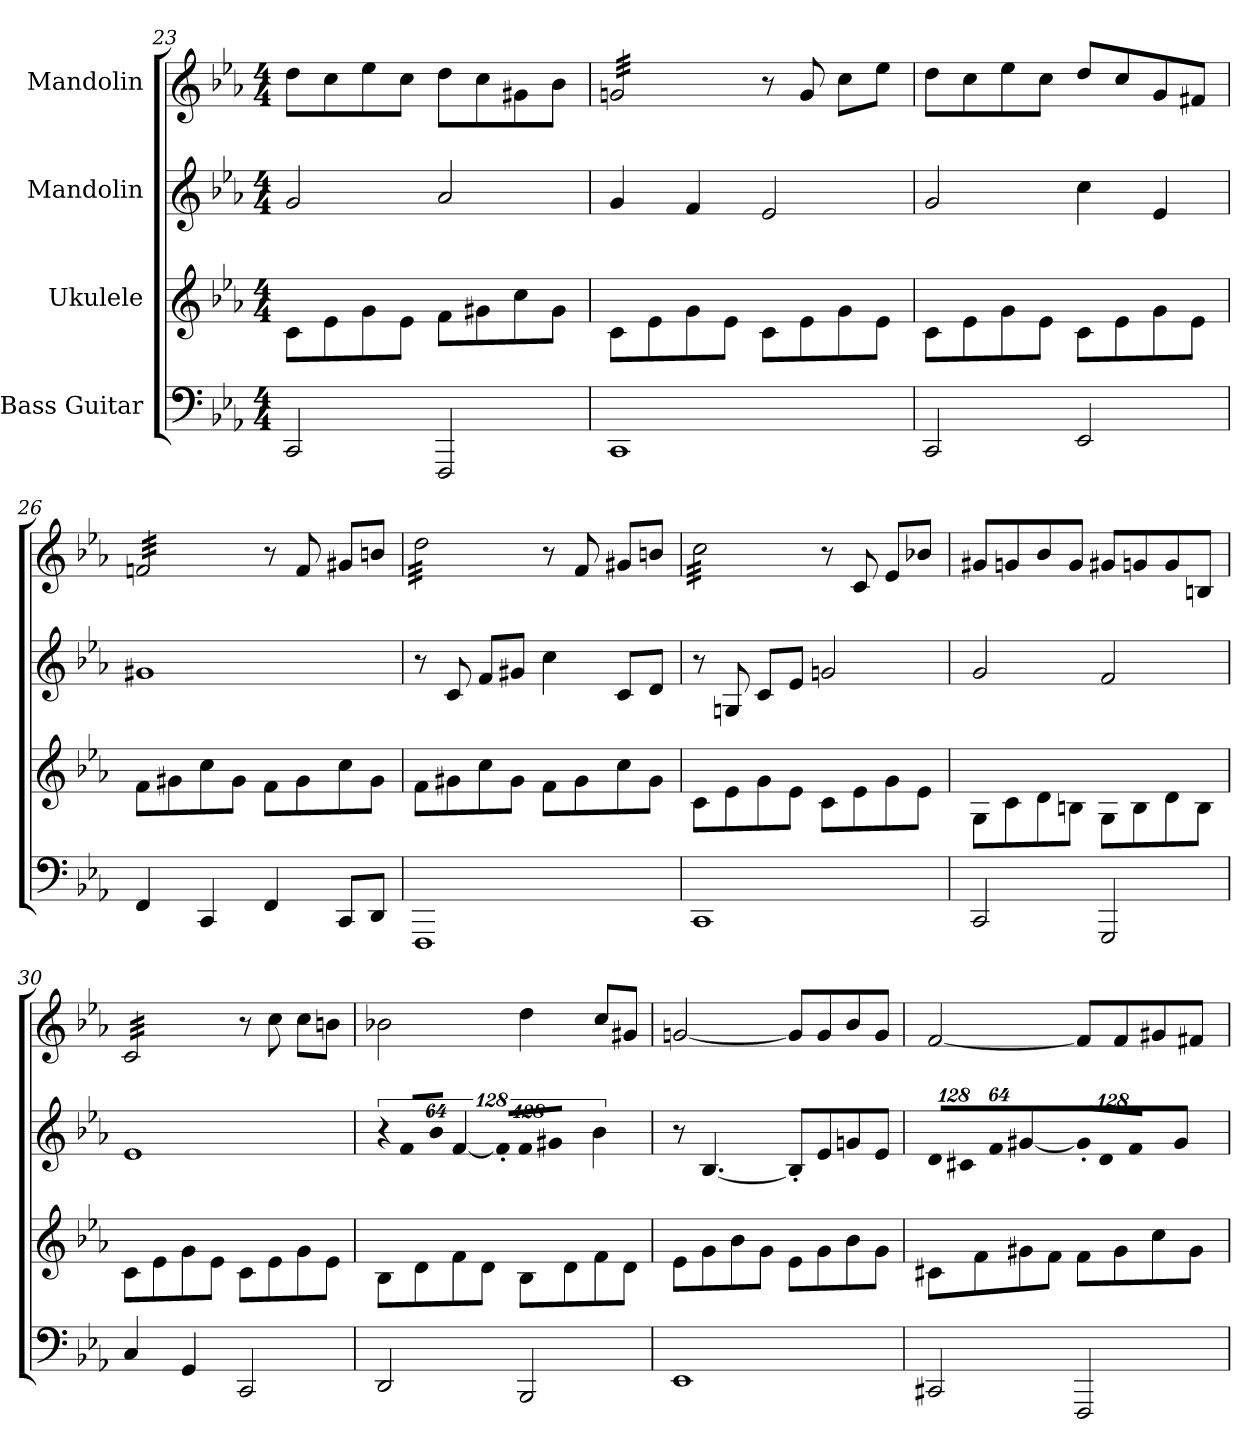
**kern	**kern	**kern	**kern
*part4	*part3	*part2	*part1
*staff4	*staff3	*staff2	*staff1
*I"Bass Guitar	*I"Ukulele	*I"Mandolin	*I"Mandolin
*	*	*clefG2	*clefG2
*k[b-e-a-]	*k[b-e-a-]	*k[b-e-a-]	*k[b-e-a-]
*c:	*c:	*c:	*c:
*M4/4	*M4/4	*M4/4	*M4/4
=23	=23	=23	=23
2CCi/	8cj\L	2gZ/	8ddV\L
.	8e-j\	.	8ccV\
.	8gj\	.	8ee-V\
.	8e-j\J	.	8ccV\J
2FFFi/	8fj\L	2a-Z/	8ddV\L
.	8g#j\	.	8ccV\
.	8ccj\	.	8g#XV\
.	8g#j\J	.	8b-V\J
!!LO:PB:g=z
=24	=24	=24	=24
*	*	*^	*
*	*	*	*	*tremolo
1CCi	8cj\L	4gZ/	1ryy	32gnV/LLL
.	.	.	.	32gnV/
.	.	.	.	32gnV/
.	.	.	.	32gnV/
.	8e-j\	.	.	32gnV/
.	.	.	.	32gnV/
.	.	.	.	32gnV/
.	.	.	.	32gnV/
.	8gj\	4fZ/	.	32gnV/
.	.	.	.	32gnV/
.	.	.	.	32gnV/
.	.	.	.	32gnV/
.	8e-j\J	.	.	32gnV/
.	.	.	.	32gnV/
.	.	.	.	32gnV/
.	.	.	.	32gnV/JJJ
*	*	*	*	*Xtremolo
.	8cj\L	2e-Z/	.	8r
.	8e-j\	.	.	8gV/
.	8gj\	.	.	8ccV\L
.	8e-j\J	.	.	8ee-V\J
*	*	*v	*v	*
=25	=25	=25	=25
2CCi/	8cj\L	2gZ/	8ddV\L
.	8e-j\	.	8ccV\
.	8gj\	.	8ee-V\
.	8e-j\J	.	8ccV\J
2EE-i/	8cj\L	4ccZ\	8ddV/L
.	8e-j\	.	8ccV/
.	8gj\	4e-Z/	8gV/
.	8e-j\J	.	8f#XV/J
=26	=26	=26	=26
*	*	*	*tremolo
4FFi/	8fj\L	1g#XZ	32fnV/LLL
.	.	.	32fnV/
.	.	.	32fnV/
.	.	.	32fnV/
.	8g#j\	.	32fnV/
.	.	.	32fnV/
.	.	.	32fnV/
.	.	.	32fnV/
4CCi/	8ccj\	.	32fnV/
.	.	.	32fnV/
.	.	.	32fnV/
.	.	.	32fnV/
.	8g#j\J	.	32fnV/
.	.	.	32fnV/
.	.	.	32fnV/
.	.	.	32fnV/JJJ
*	*	*	*Xtremolo
4FFi/	8fj\L	.	8r
.	8g#j\	.	8fV/
8CCi/L	8ccj\	.	8g#XV/L
8DDi/J	8g#j\J	.	8bnV/J
!!LO:LB:g=z
=27	=27	=27	=27
*	*	*	*tremolo
1FFFi	8fj\L	8r	32ddV\LLL
.	.	.	32ddV\
.	.	.	32ddV\
.	.	.	32ddV\
.	8g#j\	8cZ/	32ddV\
.	.	.	32ddV\
.	.	.	32ddV\
.	.	.	32ddV\
.	8ccj\	8fZ/L	32ddV\
.	.	.	32ddV\
.	.	.	32ddV\
.	.	.	32ddV\
.	8g#j\J	8g#XZ/J	32ddV\
.	.	.	32ddV\
.	.	.	32ddV\
.	.	.	32ddV\JJJ
*	*	*	*Xtremolo
.	8fj\L	4ccZ\	8r
.	8g#j\	.	8fV/
.	8ccj\	8cZ/L	8g#XV/L
.	8g#j\J	8dZ/J	8bnV/J
=28	=28	=28	=28
*	*	*	*tremolo
1CCi	8cj\L	8r	32ccV\LLL
.	.	.	32ccV\
.	.	.	32ccV\
.	.	.	32ccV\
.	8e-j\	8GnZ/	32ccV\
.	.	.	32ccV\
.	.	.	32ccV\
.	.	.	32ccV\
.	8gj\	8cZ/L	32ccV\
.	.	.	32ccV\
.	.	.	32ccV\
.	.	.	32ccV\
.	8e-j\J	8e-Z/J	32ccV\
.	.	.	32ccV\
.	.	.	32ccV\
.	.	.	32ccV\JJJ
*	*	*	*Xtremolo
.	8cj\L	2gnZ/	8r
.	8e-j\	.	8cV/
.	8gj\	.	8e-V/L
.	8e-j\J	.	8b-XV/J
=29	=29	=29	=29
2CCi/	8Gj\L	2gZ/	8g#XV/L
.	8cj\	.	8gnV/
.	8dj\	.	8b-V/
.	8Bj\J	.	8gV/J
2GGGi/	8Gj\L	2fZ/	8g#XV/L
.	8Bj\	.	8gnV/
.	8dj\	.	8gV/
.	8Bj\J	.	8BnV/J
!!LO:LB:g=z
=30	=30	=30	=30
*	*	*	*tremolo
4Ci/	8cj\L	1e-Z	32cV/LLL
.	.	.	32cV/
.	.	.	32cV/
.	.	.	32cV/
.	8e-j\	.	32cV/
.	.	.	32cV/
.	.	.	32cV/
.	.	.	32cV/
4GGi/	8gj\	.	32cV/
.	.	.	32cV/
.	.	.	32cV/
.	.	.	32cV/
.	8e-j\J	.	32cV/
.	.	.	32cV/
.	.	.	32cV/
.	.	.	32cV/JJJ
*	*	*	*Xtremolo
2CCi/	8cj\L	.	8r
.	8e-j\	.	8ccV\
.	8gj\	.	8ccV\L
.	8e-j\J	.	8bnV\J
=31	=31	=31	=31
!	!	!LO:N:vis=8	!
2DDi/	8B-j\L	1024%85r	2b-XV\
!	!	!LO:N:vis=8	!
.	.	1024%85fZ/L	.
.	8dj\	.	.
!	!	!LO:N:vis=8	!
.	.	512%43b-Z/J	.
.	8fj\	[4fZ/	.
.	8dj\J	.	.
*	*	*Xbrackettup	*
!	!	!LO:N:vis=8	!
2BBB-i/	8B-j\L	1024%85f'Z/L]	4ddV\
!	!	!LO:N:vis=8	!
.	.	1024%85fZ/	.
.	8dj\	.	.
!	!	!LO:N:vis=8	!
.	.	512%43g#XZ/J	.
.	8fj\	4b-Z\	8ccV/L
.	8dj\J	.	8g#XV/J
=32	=32	=32	=32
1EE-i	8e-j\L	8r	[2gnV/
.	8gj\	[4.B-Z/	.
.	8b-j\	.	.
.	8gj\J	.	.
.	8e-j\L	8B-'Z/L]	8gV/L]
.	8gj\	8e-Z/	8gV/
.	8b-j\	8gnZ/	8b-V/
.	8gj\J	8e-Z/J	8gV/J
!!LO:PB:g=z
=33	=33	=33	=33
!	!	!LO:N:vis=8	!
2CC#i/	8c#j\L	1024%85dZ/L	[2fV/
!	!	!LO:N:vis=8	!
.	.	1024%85c#XZ/	.
.	8fj\	.	.
!	!	!LO:N:vis=8	!
.	.	512%43fZ/J	.
.	8g#j\	[4g#XZ/	.
.	8fj\J	.	.
!	!	!LO:N:vis=8	!
2FFFi/	8fj\L	1024%85g#'Z/L]	8fV/L]
!	!	!LO:N:vis=8	!
.	.	1024%85dZ/	.
.	8g#j\	.	8fV/
!	!	!LO:N:vis=8	!
.	.	512%43fZ/J	.
.	8ccj\	4g#Z/	8g#XV/
.	8g#j\J	.	8f#XV/J
=	=	=	=
*-	*-	*-	*-
